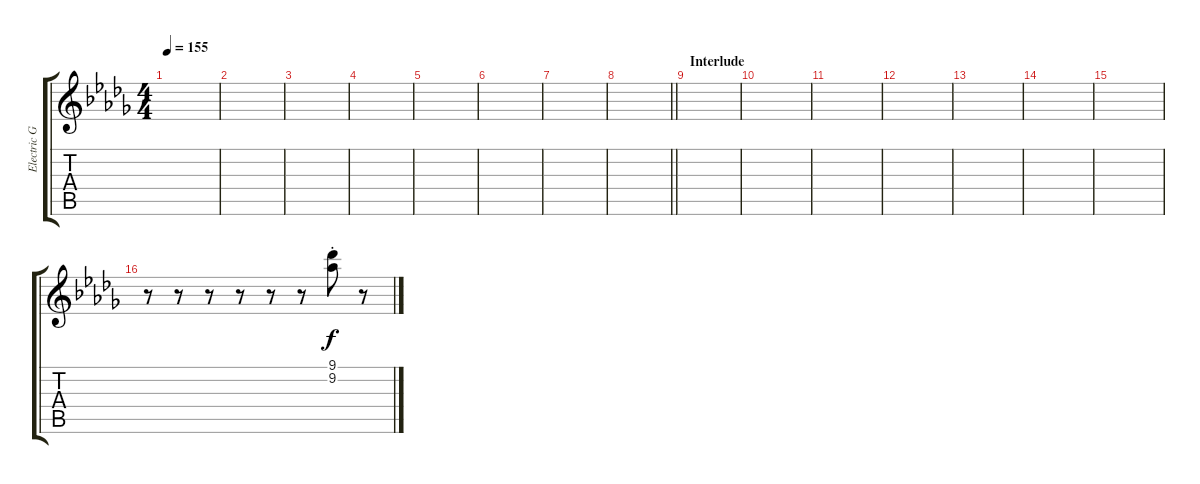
\track ("Electric Gtr" "Electric G") {instrument electricguitarclean}
\staff {score tabs}
\tuning (E4 B3 G3 D3 A2 E2) {hide}
\ts (4 4)
\tempo 155
\clef g2
\ks db
|
|
|
|
|
|
|
\barLineRight lightlight
|
\section ("" "Interlude")
|
|
|
|
|
|
|
r.8 r.8 r.8 r.8 r.8 r.8 (9.1{st} 9.2{st}).8 r.8
